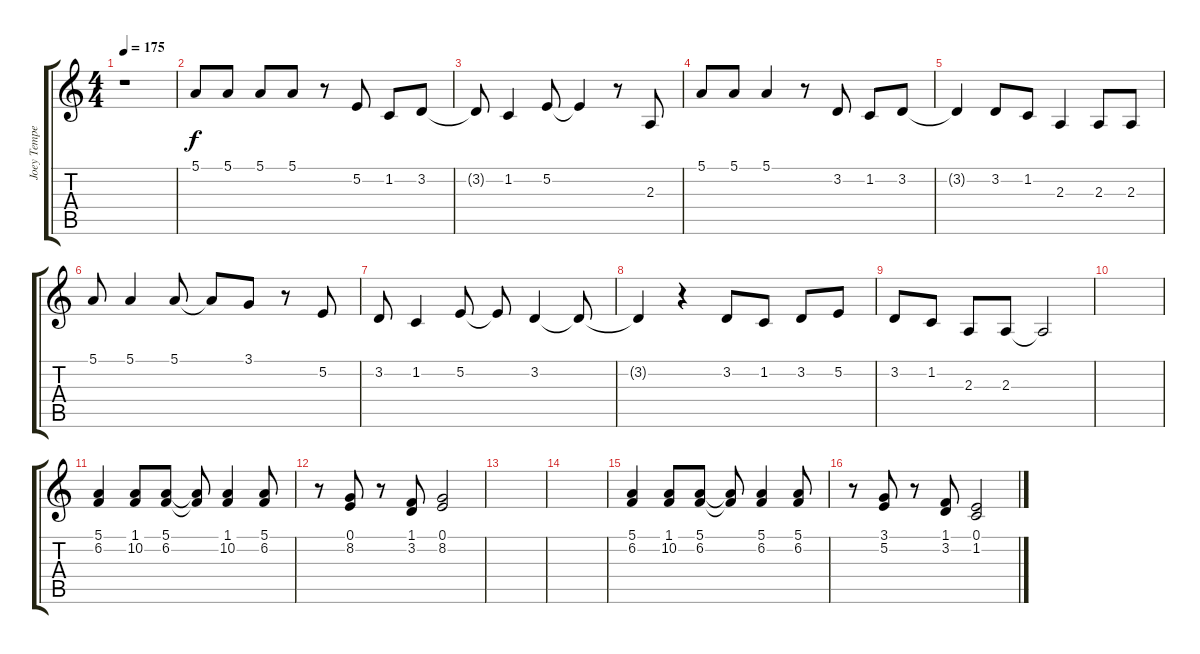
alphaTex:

\track ("Joey Tempest" "Joey Tempe") {instrument lead6voice}
\staff {score tabs}
\tuning (E4 B3 G3 D3 A2 E2) {hide}
\ts (4 4)
\tempo 175
\clef g2
\ks c
r.1{dy f} |
5.1.8 5.1.8 5.1.8 5.1.8 r.8 5.2.8 1.2.8 3.2.8 |
3.2{t}.8 1.2.4 5.2.8 5.2{t}.4 r.8 2.3.8 |
5.1.8 5.1.8 5.1.4 r.8 3.2.8 1.2.8 3.2.8 |
3.2{t}.4 3.2.8 1.2.8 2.3.4 2.3.8 2.3.8 |
5.1.8 5.1.4 5.1.8 5.1{t}.8 3.1.8 r.8 5.2.8 |
3.2.8 1.2.4 5.2.8 5.2{t}.8 3.2.4 3.2{t}.8 |
3.2{t}.4 r.4 3.2.8 1.2.8 3.2.8 5.2.8 |
3.2.8 1.2.8 2.3.8 2.3.8 2.3{t}.2 |
|
(5.1 6.2).4 (1.1 10.2).8 (5.1 6.2).8 (5.1{t} 6.2{t}).8 (1.1 10.2).4 (5.1 6.2).8 |
r.8 (0.1 8.2).8 r.8 (1.1 3.2).8 (0.1 8.2).2 |
|
|
(5.1 6.2).4 (1.1 10.2).8 (5.1 6.2).8 (5.1{t} 6.2{t}).8 (5.1 6.2).4 (5.1 6.2).8 |
r.8 (3.1 5.2).8 r.8 (1.1 3.2).8 (0.1 1.2).2
